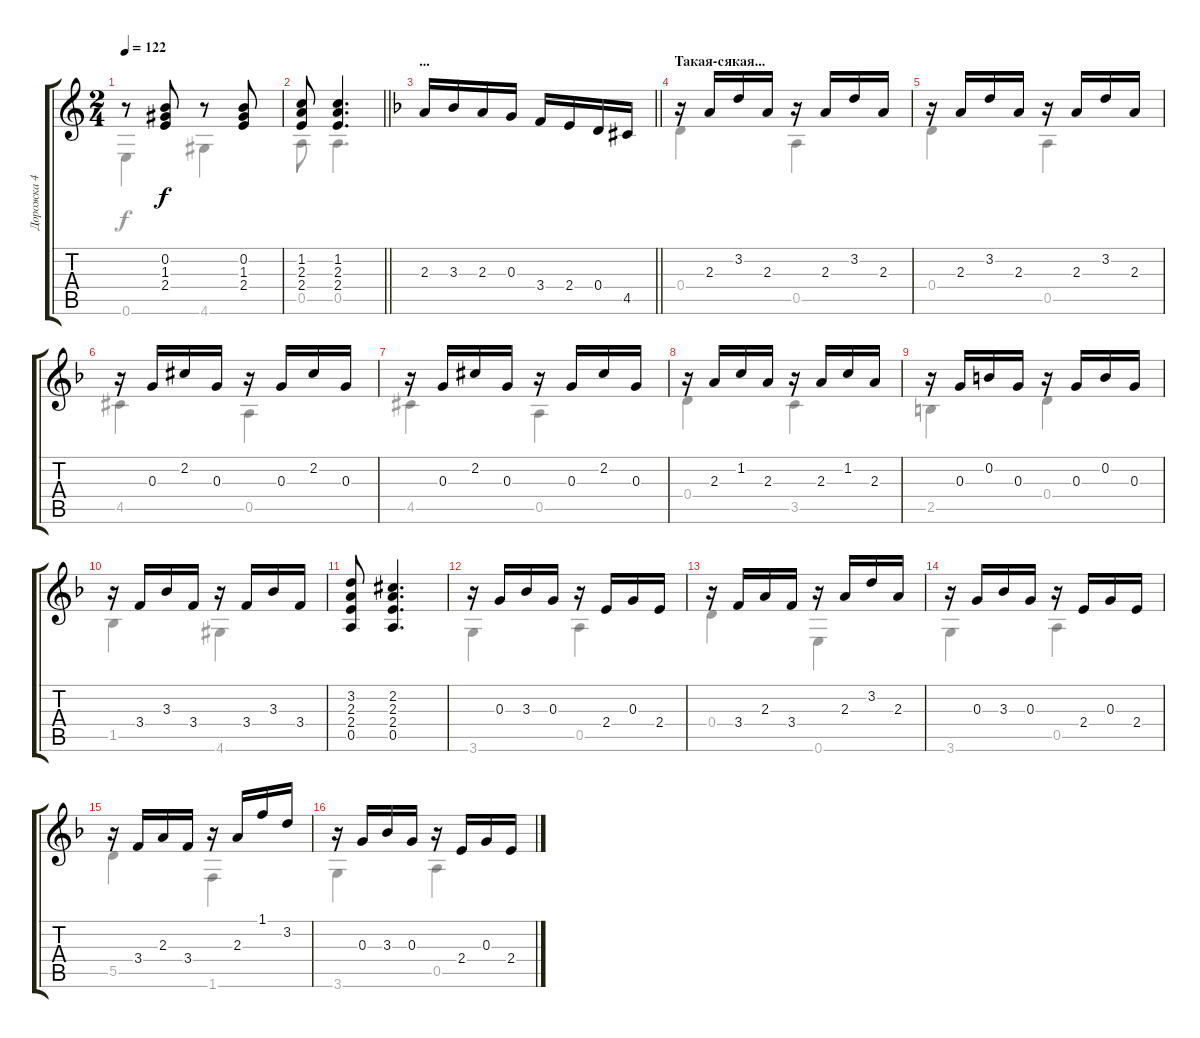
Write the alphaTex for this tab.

\track ("Дорожка 4" "Дорожка 4") {instrument acousticguitarnylon}
\staff {score tabs}
\tuning (E4 B3 G3 D3 A2 E2) {hide}
\voice
\ts (2 4)
\tempo 122
\clef g2
\ks c
r.8{dy f} (0.2 1.3 2.4).8 r.8 (0.2 1.3 2.4).8 |
\barLineRight lightlight
(1.2 2.3 2.4).8 (1.2 2.3 2.4).4{d} |
\section ("" "...")
\barLineRight lightlight
\ks f
2.3.16 3.3.16 2.3.16 0.3.16 3.4.16 2.4.16 0.4.16 4.5{acc #}.16 |
\section ("" "Такая-сякая...")
r.16 2.3.16 3.2.16 2.3.16 r.16 2.3.16 3.2.16 2.3.16 |
r.16 2.3.16 3.2.16 2.3.16 r.16 2.3.16 3.2.16 2.3.16 |
r.16 0.3.16 2.2{acc #}.16 0.3.16 r.16 0.3.16 2.2{acc #}.16 0.3.16 |
r.16 0.3.16 2.2{acc #}.16 0.3.16 r.16 0.3.16 2.2{acc #}.16 0.3.16 |
r.16 2.3.16 1.2.16 2.3.16 r.16 2.3.16 1.2.16 2.3.16 |
r.16 0.3.16 0.2.16 0.3.16 r.16 0.3.16 0.2.16 0.3.16 |
r.16 3.4.16 3.3.16 3.4.16 r.16 3.4.16 3.3.16 3.4.16 |
(3.2 2.3 2.4 0.5).8 (2.2{acc #} 2.3 2.4 0.5).4{d} |
r.16 0.3.16 3.3.16 0.3.16 r.16 2.4.16 0.3.16 2.4.16 |
r.16 3.4.16 2.3.16 3.4.16 r.16 2.3.16 3.2.16 2.3.16 |
r.16 0.3.16 3.3.16 0.3.16 r.16 2.4.16 0.3.16 2.4.16 |
r.16 3.4.16 2.3.16 3.4.16 r.16 2.3.16 1.1.16 3.2.16 |
r.16 0.3.16 3.3.16 0.3.16 r.16 2.4.16 0.3.16 2.4.16
\voice
\clef g2
\ottava regular
\simile none
\ks c
0.6.4{dy f} 4.6.4 |
\barLineRight lightlight
0.5.8 0.5.4{d} |
\barLineRight lightlight
\ks f
|
0.4.4 0.5.4 |
0.4.4 0.5.4 |
4.5{acc #}.4 0.5.4 |
4.5{acc #}.4 0.5.4 |
0.4.4 3.5.4 |
2.5.4 0.4.4 |
1.5.4 4.6{acc #}.4 |
|
3.6.4 0.5.4 |
0.4.4 0.6.4 |
3.6.4 0.5.4 |
5.5.4 1.6.4 |
3.6.4 0.5.4
